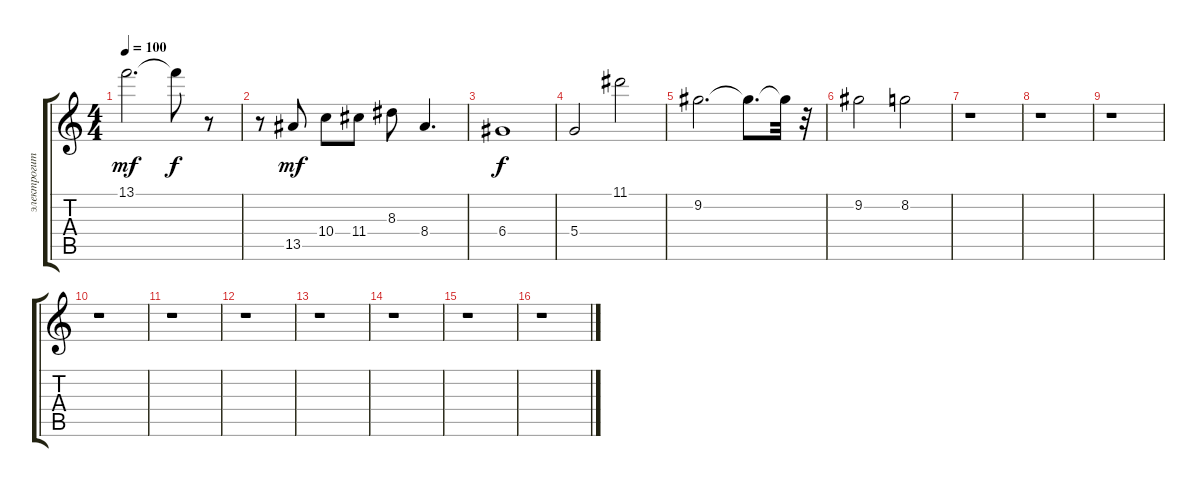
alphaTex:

\track ("электрогитара" "электрогит") {instrument overdrivenguitar}
\staff {score tabs}
\tuning (E4 B3 G3 D3 A2 E2) {hide}
\ts (4 4)
\tempo 100
\clef g2
\ks c
13.1.2{d dy mf} 13.1{t}.8{dy f} r.8 |
r.8 13.5.8{dy mf} 10.4.8 11.4.8 8.3.8 8.4.4{d} |
6.4.1{dy f} |
5.4.2 11.1.2 |
9.2.2{d} 9.2{t}.8{d} 9.2{t}.32 r.32 |
9.2.2 8.2.2 |
r.1 |
r.1 |
r.1 |
r.1 |
r.1 |
r.1 |
r.1 |
r.1 |
r.1 |
r.1
